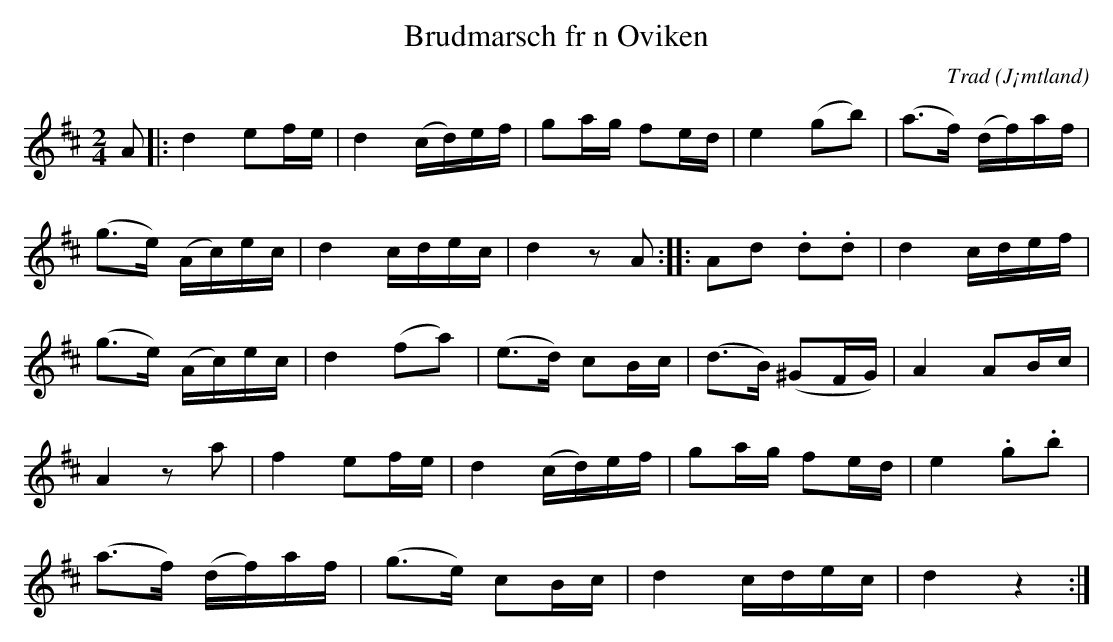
X:1
T:Brudmarsch fr n Oviken
C:Trad
O:J¡mtland
M:2/4
L:1/16
K:D
A2 |:d4e2fe|d4 (cd)ef|g2ag f2ed|e4 (g2b2)|(a3f) (df)af|
(g3e) (Ac)ec|d4 cdec|d4 z2 A2::A2d2 .d2.d2|d4 cdef|
(g3e) (Ac)ec|d4 (f2a2)|(e3d) c2Bc|(d3B) (^G2FG)|A4 A2Bc|
A4 z2 a2|f4 e2fe|d4 (cd)ef|g2ag f2ed|e4 .g2.b2|
(a3f) (df)af|(g3e) c2Bc|d4 cdec|d4 z4:|
